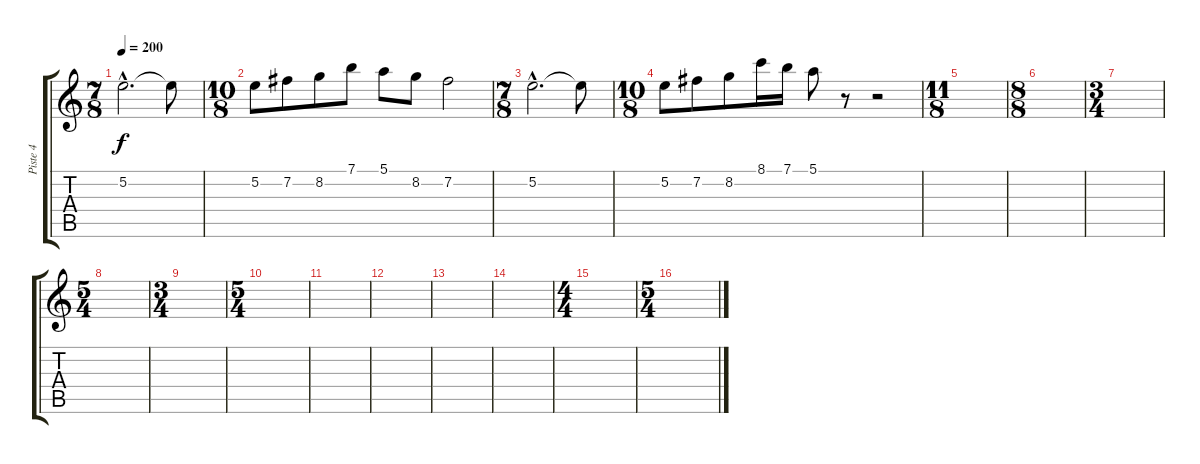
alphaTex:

\track ("Piste 4" "Piste 4") {instrument distortionguitar}
\staff {score tabs}
\tuning (E4 B3 G3 D3 A2 E2) {hide}
\ts (7 8)
\tempo 200
\clef g2
\ks c
5.2{hac}.2{d dy f} 5.2{t}.8 |
\ts (10 8)
5.2.8 7.2.8 8.2.8 7.1.8 5.1.8 8.2.8 7.2.2 |
\ts (7 8)
5.2{hac}.2{d} 5.2{t}.8 |
\ts (10 8)
5.2.8 7.2.8 8.2.8 8.1.16 7.1.16 5.1.8 r.8 r.2 |
\ts (11 8)
|
\ts (8 8)
|
\ts (3 4)
|
\ts (5 4)
|
\ts (3 4)
|
\ts (5 4)
|
|
|
|
|
\ts (4 4)
|
\ts (5 4)
